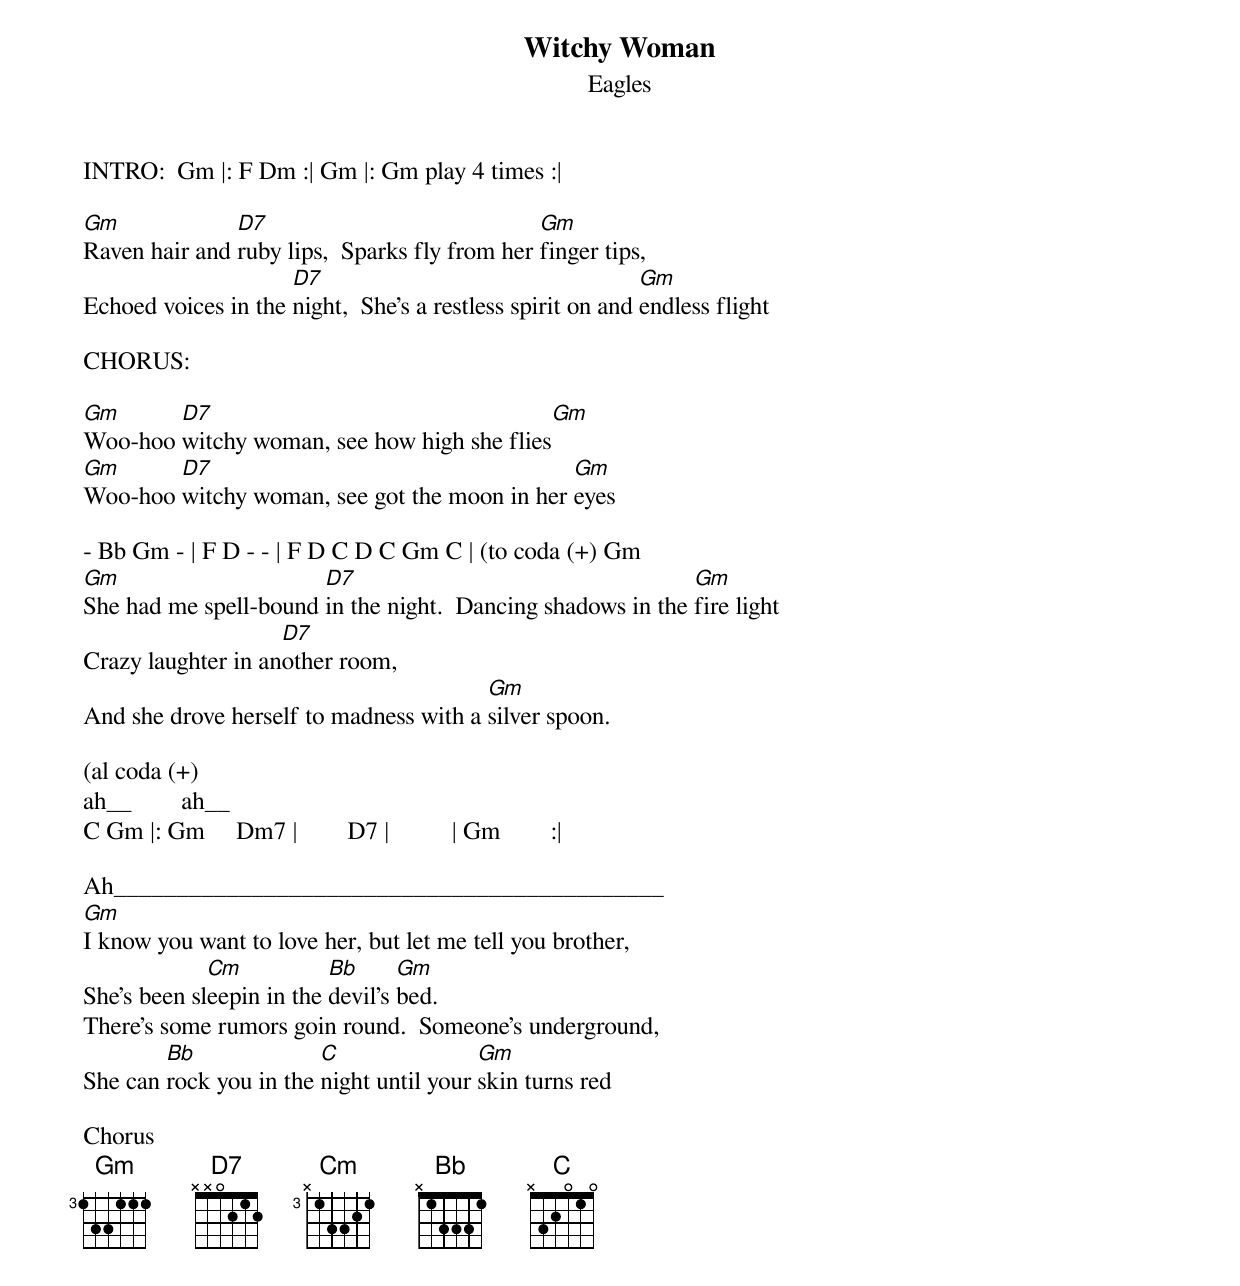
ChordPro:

{t:Witchy Woman}
{st:Eagles}
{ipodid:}

INTRO:  Gm |: F Dm :| Gm |: Gm play 4 times :|

[Gm]Raven hair and [D7]ruby lips,  Sparks fly from her [Gm]finger tips,
Echoed voices in the [D7]night,  She's a restless spirit on and [Gm]endless flight

CHORUS:

[Gm]Woo-hoo [D7]witchy woman, see how high she flies[Gm]
[Gm]Woo-hoo [D7]witchy woman, see got the moon in her [Gm]eyes

- Bb Gm - | F D - - | F D C D C Gm C | (to coda (+) Gm
[Gm]She had me spell-bound [D7]in the night.  Dancing shadows in the [Gm]fire light
Crazy laughter in an[D7]other room,
And she drove herself to madness with a [Gm]silver spoon.

(al coda (+)
ah__        ah__
C Gm |: Gm     Dm7 |        D7 |          | Gm        :|

Ah____________________________________________
[Gm]I know you want to love her, but let me tell you brother,
She's been sl[Cm]eepin in the [Bb]devil's [Gm]bed.
There's some rumors goin round.  Someone's underground,
She can [Bb]rock you in the [C]night until your [Gm]skin turns red

Chorus
